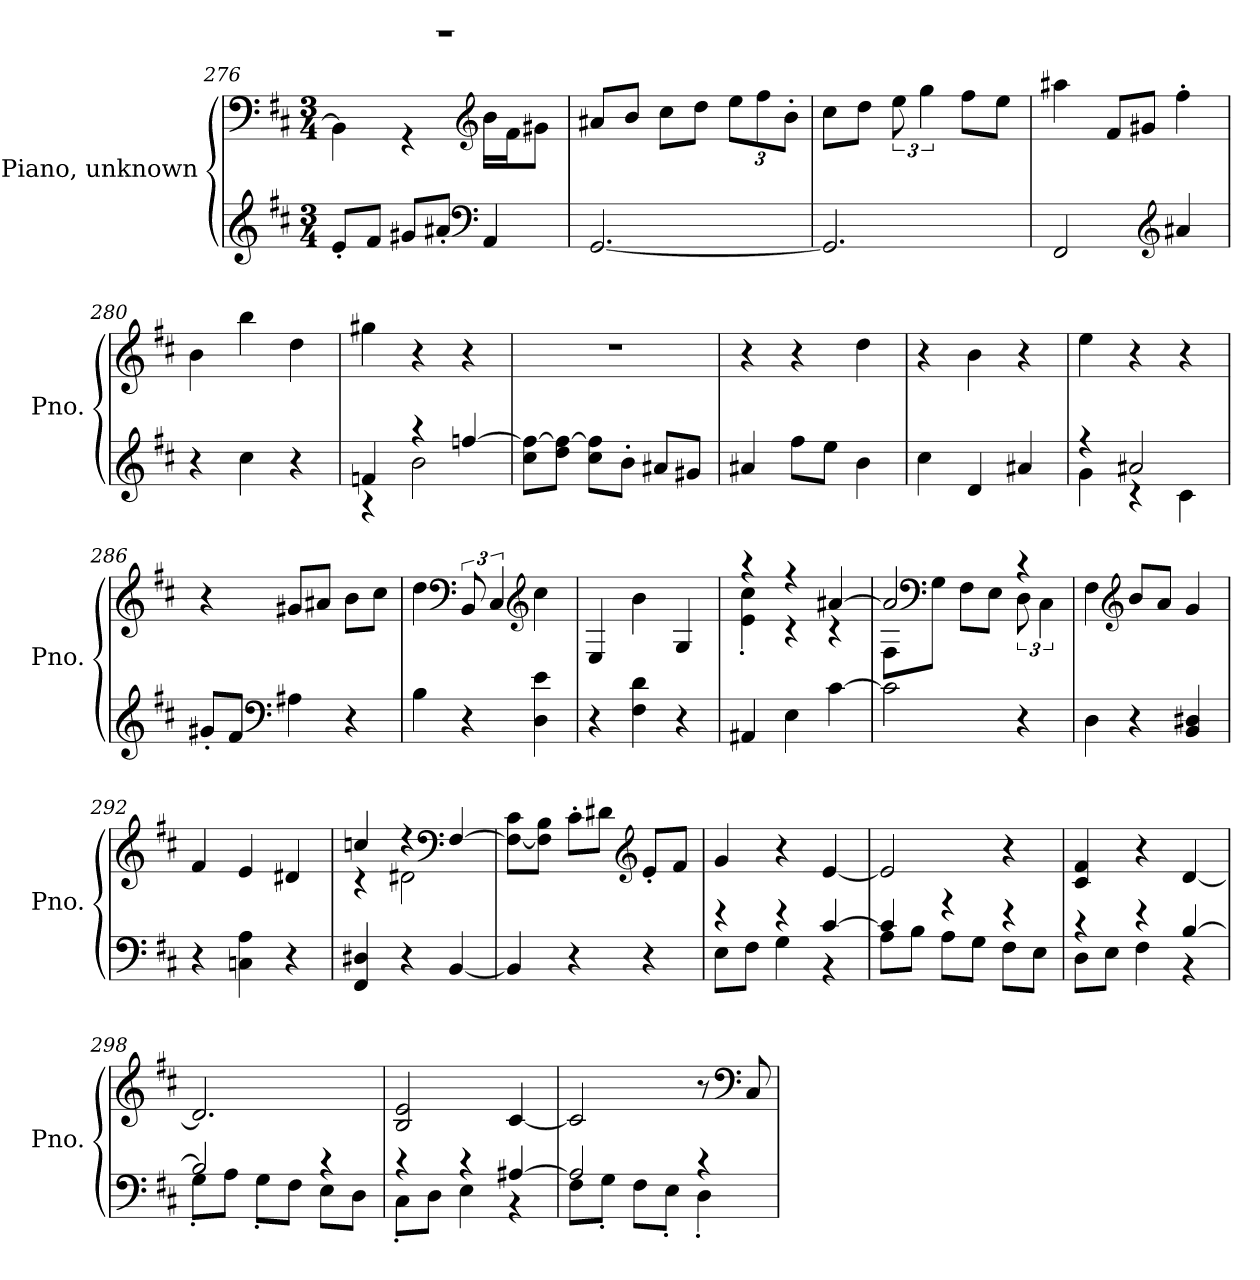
**kern	**kern
*part1	*part1
*staff2	*staff1
*I"Piano, unknown	*
*I'Pno.	*
*clefG2	*clefF4
*k[f#c#]	*k[f#c#]
*M3/4	*M3/4
=276	=276
*	*^
8e'/L	2.r	4BB\]
8f#/J	.	.
8g#X/L	.	4r
8a#X'/J	.	.
*clefF4	*clefG2	*
4AA/	.	16b\LL
.	.	16f#\J
.	.	8g#X\J
*	*v	*v
=277	=277
[2.GG/	8a#X/L
.	8b/J
.	8cc#\L
.	8dd\J
*	*Xbrackettup
.	12ee\L
.	12ff#\
.	12b'\J
=278	=278
2.GG/]	8cc#\L
.	8dd\J
*	*brackettup
.	12ee\
.	6gg\
.	8ff#\L
.	8ee\J
!!LO:LB:g=z
=279	=279
2FF#/	4aa#X\
.	8f#/L
.	8g#X/J
*clefG2	*
4a#X/	4ff#'\
=280	=280
4r	4b\
4cc#\	4bb\
4r	4dd\
=281	=281
*^	*
4fn/	4r	4gg#X\
4r	2b\	4r
[4ffn/	.	4r
*v	*v	*
=282	=282
8cc#\ 8ff\_L	2.r
8dd\ 8ff\_J	.
8cc#\ 8ff\]L	.
8b'\J	.
8a#X/L	.
8g#X/J	.
=283	=283
4a#X/	4r
8ff#\L	4r
8ee\J	.
4b\	4dd\
=284	=284
4cc#\	4r
4d/	4b\
4a#X/	4r
=285	=285
*^	*
4r	4g\	4ee\
2a#X/	4r	4r
.	4c#\	4r
*v	*v	*
!!LO:LB:g=z
=286	=286
8g#X'/L	4r
8f#/J	.
*clefF4	*
4A#X\	8g#X/L
.	8a#X/J
4r	8b\L
.	8cc#\J
=287	=287
4B\	4dd\
*	*clefF4
4r	12BB/
.	6C#/
*	*clefG2
4D\ 4e\	4cc#\
=288	=288
4r	4E/
4F#\ 4d\	4b\
4r	4G/
=289	=289
*	*^
4AA#X/	4r	4e\' 4cc#\'
4E\	4r	4r
[4c#\	[4a#X/	4r
=290	=290	=290
2c#\]	2a#/]	8F#\L
*	*clefF4	*
.	.	8G\J
.	.	8F#\L
.	.	8E\J
4r	4r	12D\
.	.	6C#\
*	*v	*v
=291	=291
4D\	4F#\
*	*clefG2
4r	8b/L
.	8a/J
4BB/ 4D#X/	4g/
!!LO:PB:g=z
=292	=292
4r	4f#/
4Cn\ 4A\	4e/
4r	4d#X/
=293	=293
*	*^
4FF#/ 4D#X/	4ccn/	4r
4r	4r	2d#X\
*	*clefF4	*
[4BB/	[4F#/	.
*	*v	*v
=294	=294
4BB/]	8F#\_ 8c#\L
.	8F#\] 8B\J
4r	8c#'\L
.	8d#X\J
*	*clefG2
4r	8e'/L
.	8f#/J
=295	=295
*^	*
4r	8E\L	4g/
.	8F#\J	.
4r	4G\	4r
[4c#/	4r	[4e/
=296	=296	=296
4c#/]	8A\L	2e/]
.	8B\J	.
4r	8A\L	.
.	8G\J	.
4r	8F#\L	4r
.	8E\J	.
=297	=297	=297
4r	8D\L	4c#/ 4f#/
.	8E\J	.
4r	4F#\	4r
[4B/	4r	[4d/
!!LO:LB:g=z
=298	=298	=298
2B/]	8G'\L	2.d/]
.	8A\J	.
.	8G'\L	.
.	8F#\J	.
4r	8E\L	.
.	8D\J	.
=299	=299	=299
4r	8C#'\L	2B/ 2e/
.	8D\J	.
4r	4E\	.
[4A#X/	4r	[4c#/
=300	=300	=300
2A#/]	8F#\L	2c#/]
.	8G'\J	.
.	8F#\L	.
.	8E'\J	.
4r	4D'\	8r
*	*	*clefF4
.	.	8C#/
*v	*v	*
=	=
*-	*-
